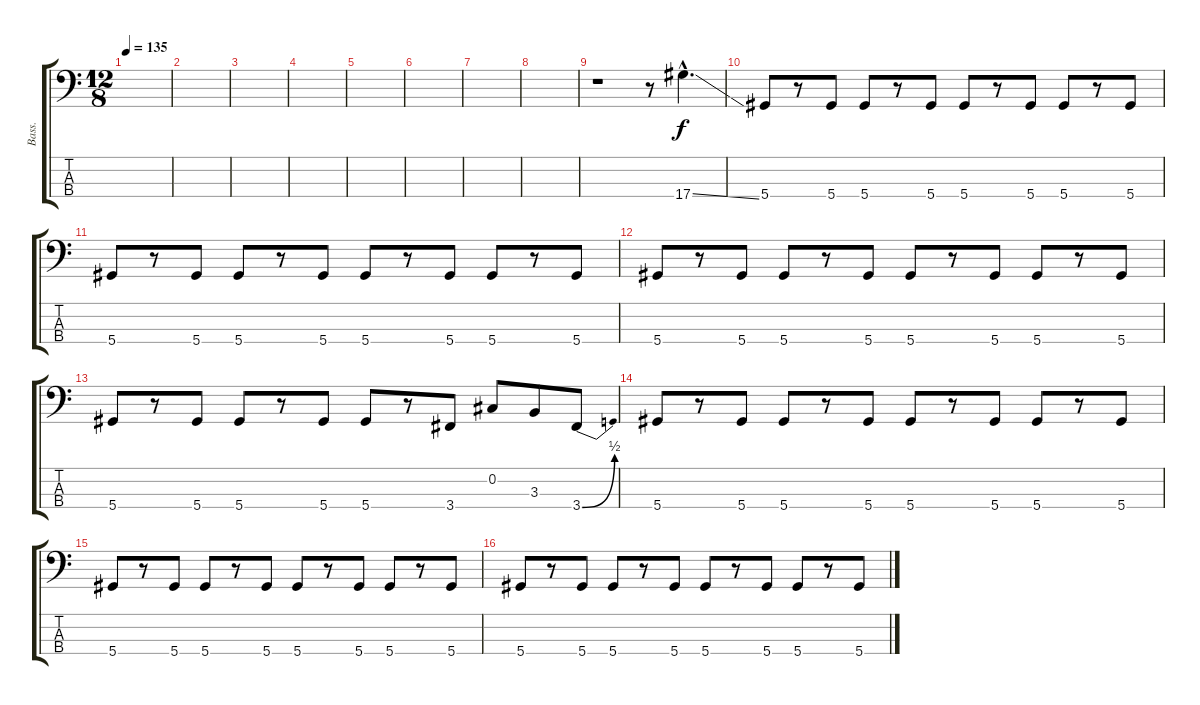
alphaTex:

\track ("Bass." "Bass.") {instrument electricbassfinger}
\staff {score tabs}
\tuning (Gb2 Db2 Ab1 Eb1) {hide}
\ts (12 8)
\tempo 135
\clef f4
\ks c
|
|
|
|
|
|
|
|
r.1 r.8 17.4{ss hac}.4{d} |
5.4.8 r.8 5.4.8 5.4.8 r.8 5.4.8 5.4.8 r.8 5.4.8 5.4.8 r.8 5.4.8 |
5.4.8 r.8 5.4.8 5.4.8 r.8 5.4.8 5.4.8 r.8 5.4.8 5.4.8 r.8 5.4.8 |
5.4.8 r.8 5.4.8 5.4.8 r.8 5.4.8 5.4.8 r.8 5.4.8 5.4.8 r.8 5.4.8 |
5.4.8 r.8 5.4.8 5.4.8 r.8 5.4.8 5.4.8 r.8 3.4.8 0.2.8 3.3.8 3.4{be (bend 0 0 60 2)}.8 |
5.4.8 r.8 5.4.8 5.4.8 r.8 5.4.8 5.4.8 r.8 5.4.8 5.4.8 r.8 5.4.8 |
5.4.8 r.8 5.4.8 5.4.8 r.8 5.4.8 5.4.8 r.8 5.4.8 5.4.8 r.8 5.4.8 |
5.4.8 r.8 5.4.8 5.4.8 r.8 5.4.8 5.4.8 r.8 5.4.8 5.4.8 r.8 5.4.8
